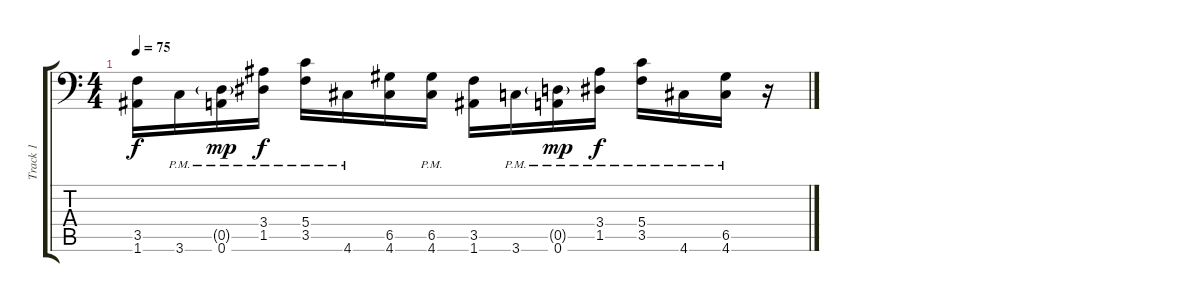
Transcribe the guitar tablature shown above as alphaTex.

\track ("Track 1" "Track 1") {instrument distortionguitar}
\staff {score tabs}
\tuning (A3 E3 C3 G2 D2 A1) {hide}
\ts (4 4)
\tempo 75
\clef f4
\ks c
(3.5 1.6).16{dy f} 3.6{pm}.16 (0.5{g pm} 0.6{pm}).16{dy mp} (3.4{pm} 1.5{pm}).16{dy f} (5.4{pm} 3.5{pm}).16 4.6{pm}.16 (6.5 4.6).16 (6.5{pm} 4.6{pm}).16 (3.5 1.6).16 3.6{pm}.16 (0.5{g pm} 0.6{pm}).16{dy mp} (3.4{pm} 1.5{pm}).16{dy f} (5.4{pm} 3.5{pm}).16 4.6{pm}.16 (6.5{pm} 4.6{pm}).16 r.16
